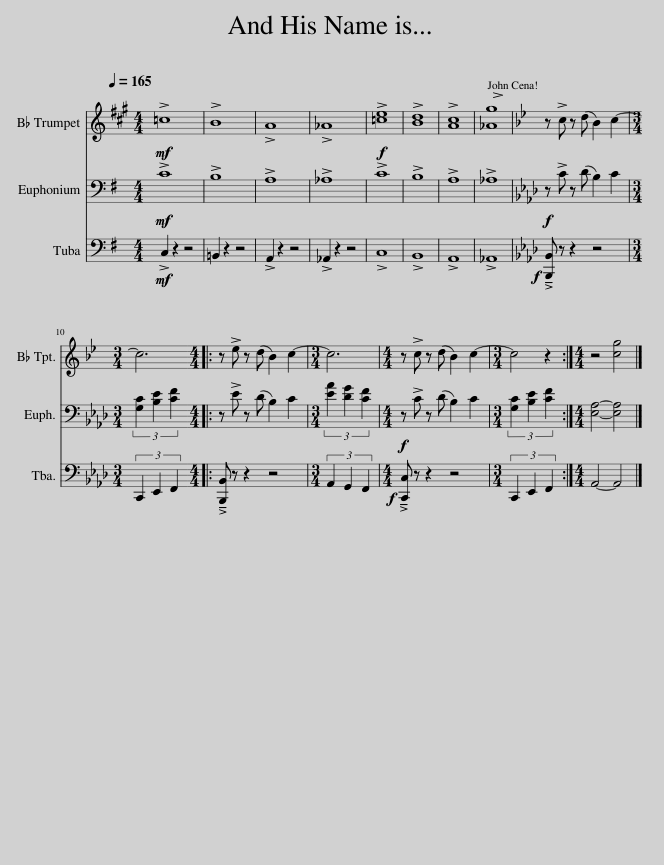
X:1
%%score 1 2 3
L:1/8
Q:1/4=165
M:4/4
I:linebreak $
K:G
V:1 treble transpose=-2
V:2 bass
V:3 bass
V:1
[K:A]!mf! !>!=c8 | !>!B8 | !>!A8 | !>!_A8 |!f! !>![=ce]8 | %5
 !>![Bd]8 | !>![Ac]8 | !>![_Ag]8 |[K:Bb] z !>!c z (d B2) c2- |$[M:3/4] c6 |: %10
[M:4/4] z !>!e z (d B2) c2- |[M:3/4] c6 |[M:4/4] z !>!c z (d B2) c2- |[M:3/4] c4 z2 :|[M:4/4] z4 [cg]4 |] %15
V:2
!mf! !>!C8 | !>!B,8 | !>!A,8 | !>!_A,8 | !>!C8 | %5
 !>!B,8 | !>!A,8 | !>!_A,8 |[K:Ab]!f! z !>!C z (D B,2) C2 |$[M:3/4] [G,C]2 [B,E]2 [CF]2 |: %10
[M:4/4] z !>!E z (D B,2) C2 |[M:3/4] [EA]2 [DG]2 [CF]2 |[M:4/4]!f! z !>!C z (D B,2) C2 |[M:3/4] [G,C]2 [B,E]2 [CF]2 :|[M:4/4] [E,A,]4- [E,A,]4 |] %15
V:3
!mf! !>!C,2 z2 z4 | =B,,2 z2 z4 | !>!A,,2 z2 z4 | !>!_A,,2 z2 z4 | !>!C,8 | %5
 !>!B,,8 | !>!A,,8 | !>!_A,,8 |[K:Ab]!f! [B,,,B,,] z z2 z4 |$[M:3/4] C,,2 E,,2 F,,2 |: %10
[M:4/4] [B,,,B,,] z z2 z4 |[M:3/4] A,,2 G,,2 F,,2 |[M:4/4]!f! [C,,C,] z z2 z4 |[M:3/4] C,,2 E,,2 F,,2 :|[M:4/4] A,,4- A,,4 |] %15
